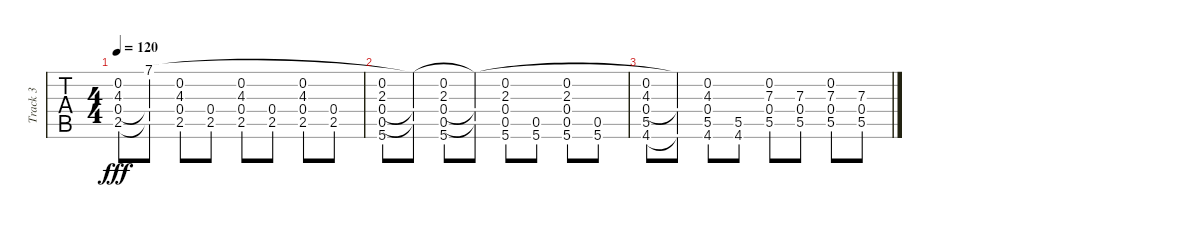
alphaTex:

\track ("Track 3" "Track 3") {instrument electricbassfinger}
\staff {tabs}
\tuning (E4 B3 G3 D3 A2 E2) {hide}
\ts (4 4)
\tempo 120
\clef g2
\ks c
(0.2 4.3 0.4 2.5).8{dy fff} (7.1{t} 0.4{t} 2.5{t}).8 (0.2 4.3 0.4 2.5).8 (0.4 2.5).8 (0.2 4.3 0.4 2.5).8 (0.4 2.5).8 (0.2 4.3 0.4 2.5).8 (0.4 2.5).8 |
(0.2 2.3 0.4 0.5 5.6).8 (7.1{t} 0.4{t} 0.5{t}).8 (0.2 2.3 0.4 0.5 5.6).8 (7.1{t} 0.4{t} 0.5{t}).8 (0.2 2.3 0.4 0.5 5.6).8 (0.5 5.6).8 (0.2 2.3 0.4 0.5 5.6).8 (0.5 5.6).8 |
(0.2 4.3 0.4 5.5 4.6).8 (7.1{t} 0.4{t} 4.6{t}).8 (0.2 4.3 0.4 5.5 4.6).8 (5.5 4.6).8 (0.2 7.3 0.4 5.5).8 (7.3 0.4 5.5).8 (0.2 7.3 0.4 5.5).8 (7.3 0.4 5.5).8
